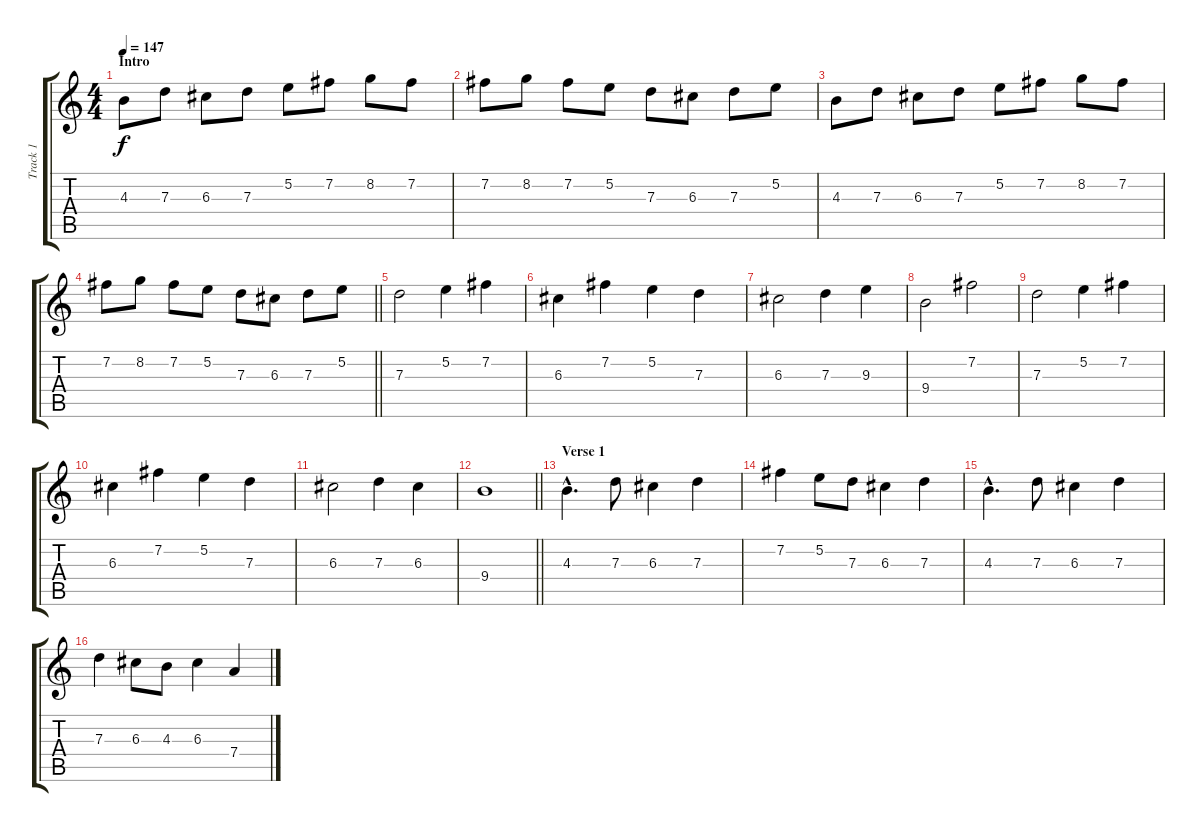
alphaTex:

\track ("Track 1" "Track 1") {instrument distortionguitar}
\staff {score tabs}
\tuning (E4 B3 G3 D3 A2 E2) {hide}
\ts (4 4)
\section ("" "Intro")
\tempo 147
\clef g2
\ks c
4.3.8{dy f instrument distortionguitar} 7.3.8 6.3.8 7.3.8 5.2.8 7.2.8 8.2.8 7.2.8 |
7.2.8 8.2.8 7.2.8 5.2.8 7.3.8 6.3.8 7.3.8 5.2.8 |
4.3.8 7.3.8 6.3.8 7.3.8 5.2.8 7.2.8 8.2.8 7.2.8 |
\barLineRight lightlight
7.2.8 8.2.8 7.2.8 5.2.8 7.3.8 6.3.8 7.3.8 5.2.8 |
\section ("" "")
7.3.2 5.2.4 7.2.4 |
6.3.4 7.2.4 5.2.4 7.3.4 |
6.3.2 7.3.4 9.3.4 |
9.4.2 7.2.2 |
7.3.2 5.2.4 7.2.4 |
6.3.4 7.2.4 5.2.4 7.3.4 |
6.3.2 7.3.4 6.3.4 |
\barLineRight lightlight
9.4.1 |
\section ("" "Verse 1")
4.3{hac}.4{d} 7.3.8 6.3.4 7.3.4 |
7.2.4 5.2.8 7.3.8 6.3.4 7.3.4 |
4.3{hac}.4{d} 7.3.8 6.3.4 7.3.4 |
7.3.4 6.3.8 4.3.8 6.3.4 7.4.4
